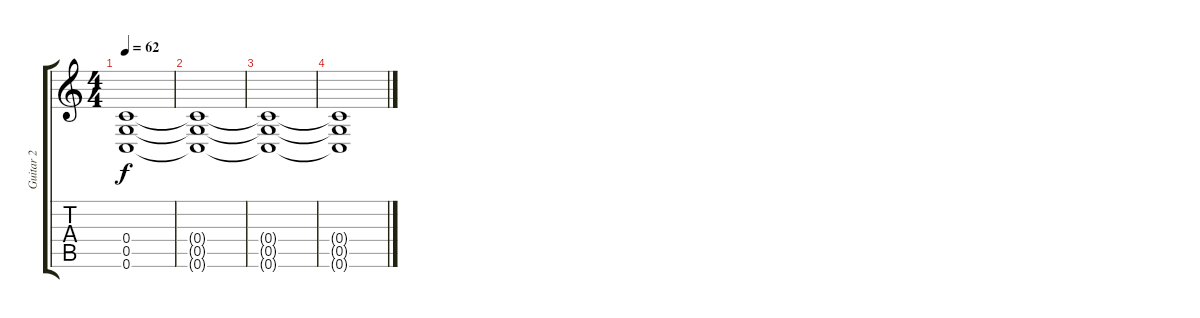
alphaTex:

\track ("Guitar 2" "Guitar 2") {instrument distortionguitar}
\staff {score tabs}
\tuning (E4 C4 G3 C3 G2 C2) {hide}
\ts (4 4)
\tempo 62
\clef g2
\ks c
(0.4{t} 0.5{t} 0.6{t}).1{dy f} |
(0.4{t} 0.5{t} 0.6{t}).1{volume 2} |
(0.4{t} 0.5{t} 0.6{t}).1 |
(0.4{t} 0.5{t} 0.6{t}).1
